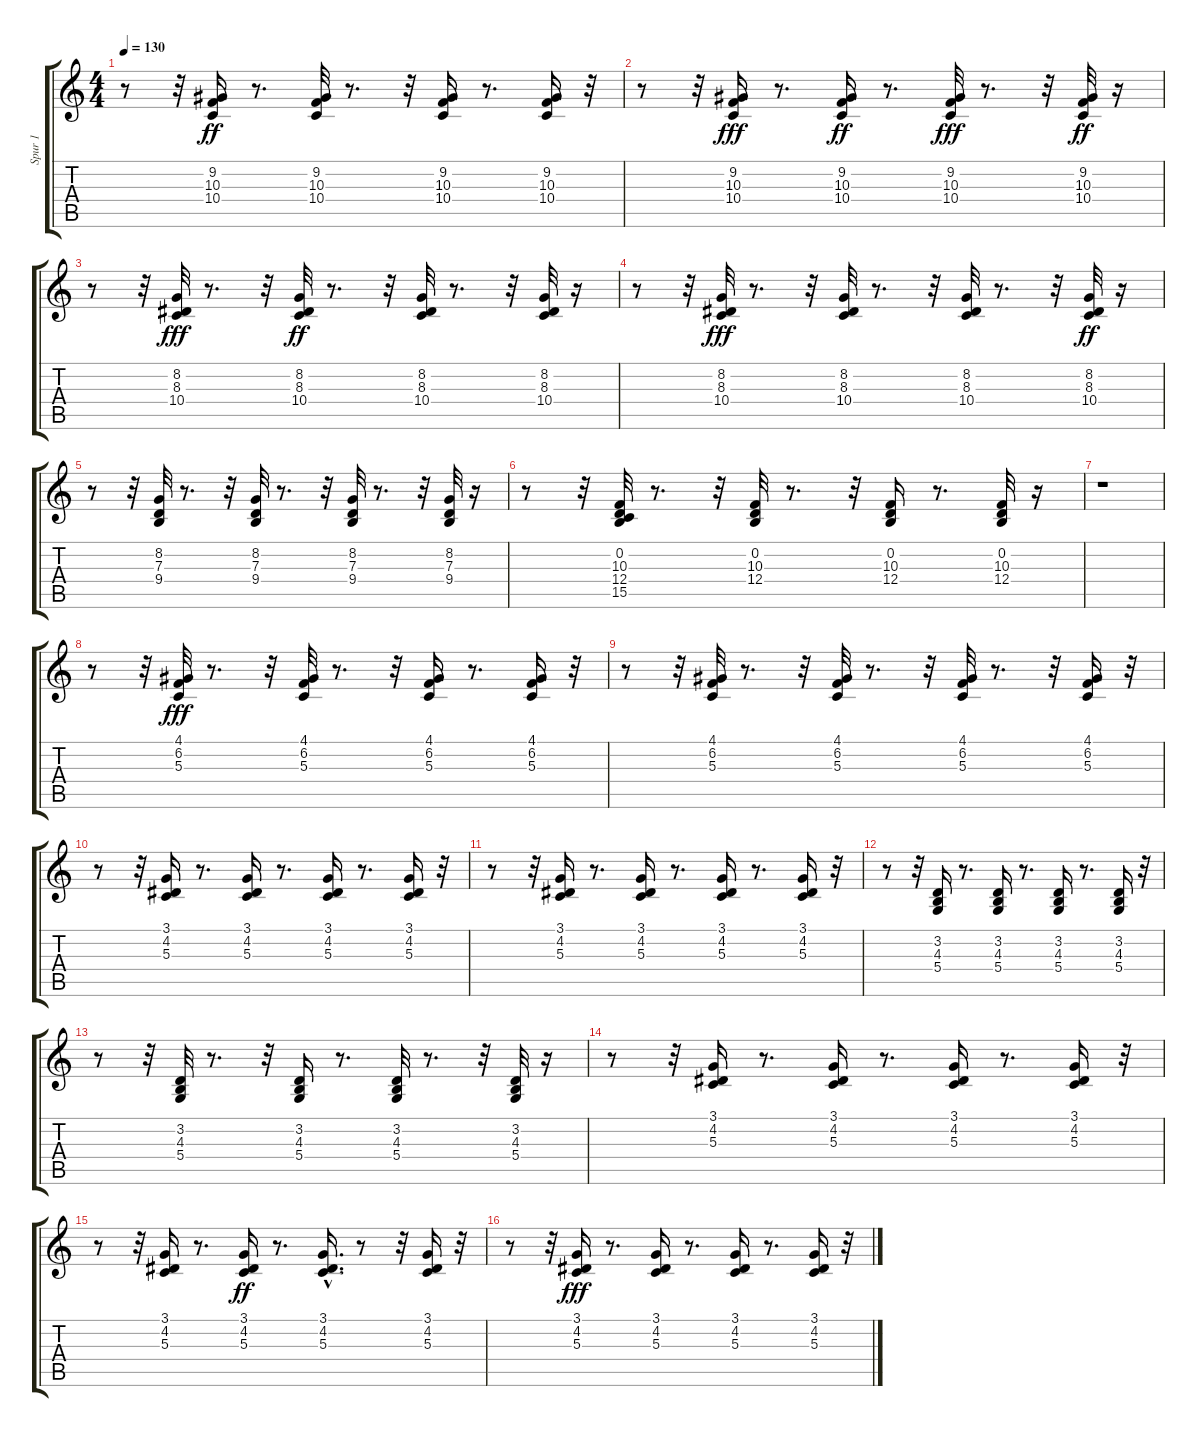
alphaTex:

\track ("Spur 1" "Spur 1") {instrument electricgrandpiano}
\staff {score tabs}
\tuning (E4 B3 G3 D3 A2 E2) {hide}
\ts (4 4)
\tempo 130
\clef g2
\ks c
r.8{dy ff} r.32 (9.2 10.3 10.4).16 r.8{d} (9.2 10.3 10.4).32 r.8{d} r.32 (9.2 10.3 10.4).16 r.8{d} (9.2 10.3 10.4).16 r.32 |
r.8 r.32 (9.2 10.3 10.4).16{dy fff} r.8{d} (9.2 10.3 10.4).16{dy ff} r.8{d} (9.2 10.3 10.4).32{dy fff} r.8{d} r.32 (9.2 10.3 10.4).32{dy ff} r.16 |
r.8 r.32 (8.2 8.3 10.4).32{dy fff} r.8{d} r.32 (8.2 8.3 10.4).32{dy ff} r.8{d} r.32 (8.2 8.3 10.4).32 r.8{d} r.32 (8.2 8.3 10.4).32 r.16 |
r.8 r.32 (8.2 8.3 10.4).32{dy fff} r.8{d} r.32 (8.2 8.3 10.4).32 r.8{d} r.32 (8.2 8.3 10.4).32 r.8{d} r.32 (8.2 8.3 10.4).32{dy ff} r.16 |
r.8 r.32 (8.2 7.3 9.4).32 r.8{d} r.32 (8.2 7.3 9.4).32 r.8{d} r.32 (8.2 7.3 9.4).32 r.8{d} r.32 (8.2 7.3 9.4).32 r.16 |
r.8 r.32 (0.2 10.3 12.4 15.5).32 r.8{d} r.32 (0.2 10.3 12.4).32 r.8{d} r.32 (0.2 10.3 12.4).16 r.8{d} (0.2 10.3 12.4).32 r.16 |
r.1 |
r.8 r.32 (4.1 6.2 5.3).32{dy fff balance 8} r.8{d} r.32 (4.1 6.2 5.3).32 r.8{d} r.32 (4.1 6.2 5.3).16 r.8{d} (4.1 6.2 5.3).16 r.32 |
r.8 r.32 (4.1 6.2 5.3).32 r.8{d} r.32 (4.1 6.2 5.3).32 r.8{d} r.32 (4.1 6.2 5.3).32 r.8{d} r.32 (4.1 6.2 5.3).16 r.32 |
r.8 r.32 (3.1 4.2 5.3).16 r.8{d} (3.1 4.2 5.3).16 r.8{d} (3.1 4.2 5.3).16 r.8{d} (3.1 4.2 5.3).16 r.32 |
r.8 r.32 (3.1 4.2 5.3).16 r.8{d} (3.1 4.2 5.3).16 r.8{d} (3.1 4.2 5.3).16 r.8{d} (3.1 4.2 5.3).16 r.32 |
r.8 r.32 (3.2 4.3 5.4).16 r.8{d} (3.2 4.3 5.4).16 r.8{d} (3.2 4.3 5.4).16 r.8{d} (3.2 4.3 5.4).16 r.32 |
r.8 r.32 (3.2 4.3 5.4).32 r.8{d} r.32 (3.2 4.3 5.4).16 r.8{d} (3.2 4.3 5.4).32 r.8{d} r.32 (3.2 4.3 5.4).32 r.16 |
r.8 r.32 (3.1 4.2 5.3).16{balance 8} r.8{d} (3.1 4.2 5.3).16 r.8{d} (3.1 4.2 5.3).16 r.8{d} (3.1 4.2 5.3).16 r.32 |
r.8 r.32 (3.1 4.2 5.3).16 r.8{d} (3.1 4.2 5.3).16{dy ff} r.8{d} (3.1{hac} 4.2{hac} 5.3{hac}).16{d} r.8 r.32 (3.1 4.2 5.3).16 r.32 |
r.8 r.32 (3.1 4.2 5.3).16{dy fff} r.8{d} (3.1 4.2 5.3).16 r.8{d} (3.1 4.2 5.3).16 r.8{d} (3.1 4.2 5.3).16 r.32
